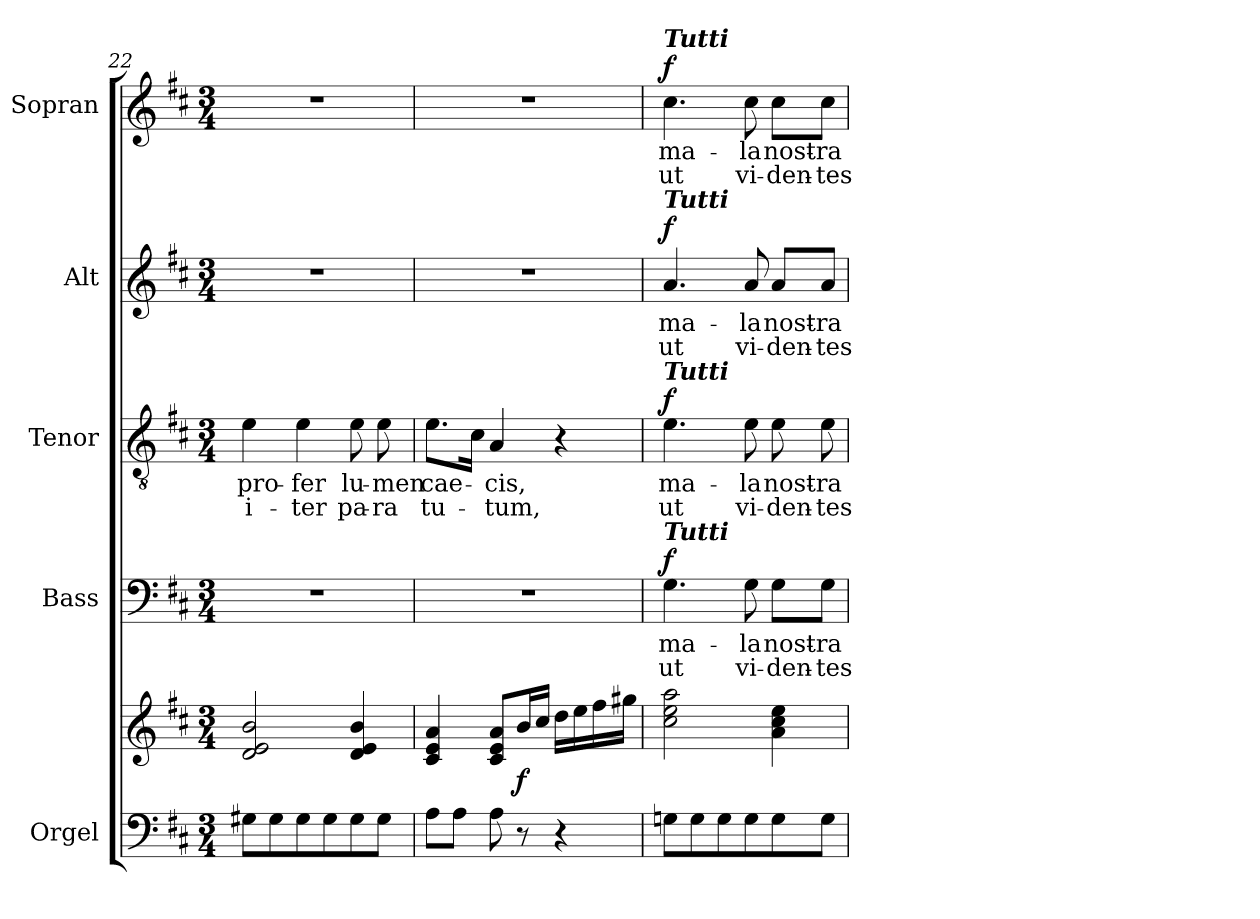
**kern	**kern	**dynam	**kern	**text	**text	**dynam	**kern	**text	**text	**dynam	**kern	**text	**text	**dynam	**kern	**text	**text	**dynam
*part5	*part5	*part5	*part4	*part4	*part4	*part4	*part3	*part3	*part3	*part3	*part2	*part2	*part2	*part2	*part1	*part1	*part1	*part1
*staff6	*staff5	*staff5/6	*staff4	*staff4	*staff4	*staff4	*staff3	*staff3	*staff3	*staff3	*staff2	*staff2	*staff2	*staff2	*staff1	*staff1	*staff1	*staff1
*I"Orgel	*	*	*I"Bass	*	*	*	*I"Tenor	*	*	*	*I"Alt	*	*	*	*I"Sopran	*	*	*
*I'Org.	*	*	*I'B.	*	*	*	*I'T.	*	*	*	*I'A.	*	*	*	*I'S.	*	*	*
*clefF4	*clefG2	*	*clefF4	*	*	*	*clefGv2	*	*	*	*clefG2	*	*	*	*clefG2	*	*	*
*k[f#c#]	*k[f#c#]	*	*k[f#c#]	*	*	*	*k[f#c#]	*	*	*	*k[f#c#]	*	*	*	*k[f#c#]	*	*	*
*D:	*D:	*	*D:	*	*	*	*D:	*	*	*	*D:	*	*	*	*D:	*	*	*
*M3/4	*M3/4	*	*M3/4	*	*	*	*M3/4	*	*	*	*M3/4	*	*	*	*M3/4	*	*	*
=22	=22	=22	=22	=22	=22	=22	=22	=22	=22	=22	=22	=22	=22	=22	=22	=22	=22	=22
!	!	!	!	!	!	!	!	!LO:LY:b	!LO:LY:b	!	!	!	!	!	!	!	!	!
8G#X\L	2d/ 2e/ 2b/	.	2.r	.	.	.	4e\	pro-	i-	.	2.r	.	.	.	2.r	.	.	.
8G#\	.	.	.	.	.	.	.	.	.	.	.	.	.	.	.	.	.	.
!	!	!	!	!	!	!	!	!LO:LY:b	!LO:LY:b	!	!	!	!	!	!	!	!	!
8G#\	.	.	.	.	.	.	4e\	-fer	-ter	.	.	.	.	.	.	.	.	.
8G#\	.	.	.	.	.	.	.	.	.	.	.	.	.	.	.	.	.	.
!	!	!	!	!	!	!	!	!LO:LY:b	!LO:LY:b	!	!	!	!	!	!	!	!	!
8G#\	4d/ 4e/ 4b/	.	.	.	.	.	8e\	lu-	pa-	.	.	.	.	.	.	.	.	.
!	!	!	!	!	!	!	!	!LO:LY:b	!LO:LY:b	!	!	!	!	!	!	!	!	!
8G#\J	.	.	.	.	.	.	8e\	-men	-ra	.	.	.	.	.	.	.	.	.
=23	=23	=23	=23	=23	=23	=23	=23	=23	=23	=23	=23	=23	=23	=23	=23	=23	=23	=23
!	!	!	!	!	!	!	!	!LO:LY:b	!LO:LY:b	!	!	!	!	!	!	!	!	!
8A\L	4c#/ 4e/ 4a/	.	2.r	.	.	.	8.e\L	cae-	tu-	.	2.r	.	.	.	2.r	.	.	.
8A\J	.	.	.	.	.	.	.	.	.	.	.	.	.	.	.	.	.	.
.	.	.	.	.	.	.	16c#\Jk	.	.	.	.	.	.	.	.	.	.	.
!	!	!	!	!	!	!	!	!LO:LY:b	!LO:LY:b	!	!	!	!	!	!	!	!	!
8A\	8c#/ 8e/ 8a/L	.	.	.	.	.	4A/	-cis,	-tum,	.	.	.	.	.	.	.	.	.
!	!	!LO:DY:b	!	!	!	!	!	!	!	!	!	!	!	!	!	!	!	!
8r	16b/L	f	.	.	.	.	.	.	.	.	.	.	.	.	.	.	.	.
.	16cc#/JJ	.	.	.	.	.	.	.	.	.	.	.	.	.	.	.	.	.
4r	16dd\LL	.	.	.	.	.	4r	.	.	.	.	.	.	.	.	.	.	.
.	16ee\	.	.	.	.	.	.	.	.	.	.	.	.	.	.	.	.	.
.	16ff#\	.	.	.	.	.	.	.	.	.	.	.	.	.	.	.	.	.
.	16gg#X\JJ	.	.	.	.	.	.	.	.	.	.	.	.	.	.	.	.	.
=24	=24	=24	=24	=24	=24	=24	=24	=24	=24	=24	=24	=24	=24	=24	=24	=24	=24	=24
!	!	!	!	!	!	!	!	!	!	!	!	!	!	!	!LO:TX:a:Bi:t=Tutti	!	!	!
!	!	!	!	!	!	!	!	!	!	!	!LO:TX:a:Bi:t=Tutti	!	!	!	!	!	!	!
!	!	!	!	!	!	!	!LO:TX:a:Bi:t=Tutti	!	!	!	!	!	!	!	!	!	!	!
!	!	!	!LO:TX:a:Bi:t=Tutti	!	!	!	!	!	!	!	!	!	!	!	!	!	!	!
!	!	!	!	!LO:LY:b	!LO:LY:b	!LO:DY:a	!	!LO:LY:b	!LO:LY:b	!LO:DY:a	!	!LO:LY:b	!LO:LY:b	!LO:DY:a	!	!LO:LY:b	!LO:LY:b	!LO:DY:a
8Gn\L	2cc#\ 2ee\ 2aa\	.	4.G\	ma-	ut	f	4.e\	ma-	ut	f	4.a/	ma-	ut	f	4.cc#\	ma-	ut	f
8G\	.	.	.	.	.	.	.	.	.	.	.	.	.	.	.	.	.	.
8G\	.	.	.	.	.	.	.	.	.	.	.	.	.	.	.	.	.	.
!	!	!	!	!LO:LY:b	!LO:LY:b	!	!	!LO:LY:b	!LO:LY:b	!	!	!LO:LY:b	!LO:LY:b	!	!	!LO:LY:b	!LO:LY:b	!
8G\	.	.	8G\	-la	vi-	.	8e\	-la	vi-	.	8a/	-la	vi-	.	8cc#\	-la	vi-	.
!	!	!	!	!LO:LY:b	!LO:LY:b	!	!	!LO:LY:b	!LO:LY:b	!	!	!LO:LY:b	!LO:LY:b	!	!	!LO:LY:b	!LO:LY:b	!
8G\	4a\ 4cc#\ 4ee\	.	8G\L	nost-	-den-	.	8e\	nost-	-den-	.	8a/L	nost-	-den-	.	8cc#\L	nost-	-den-	.
!	!	!	!	!LO:LY:b	!LO:LY:b	!	!	!LO:LY:b	!LO:LY:b	!	!	!LO:LY:b	!LO:LY:b	!	!	!LO:LY:b	!LO:LY:b	!
8G\J	.	.	8G\J	-ra	-tes	.	8e\	-ra	-tes	.	8a/J	-ra	-tes	.	8cc#\J	-ra	-tes	.
=	=	=	=	=	=	=	=	=	=	=	=	=	=	=	=	=	=	=
*-	*-	*-	*-	*-	*-	*-	*-	*-	*-	*-	*-	*-	*-	*-	*-	*-	*-	*-
